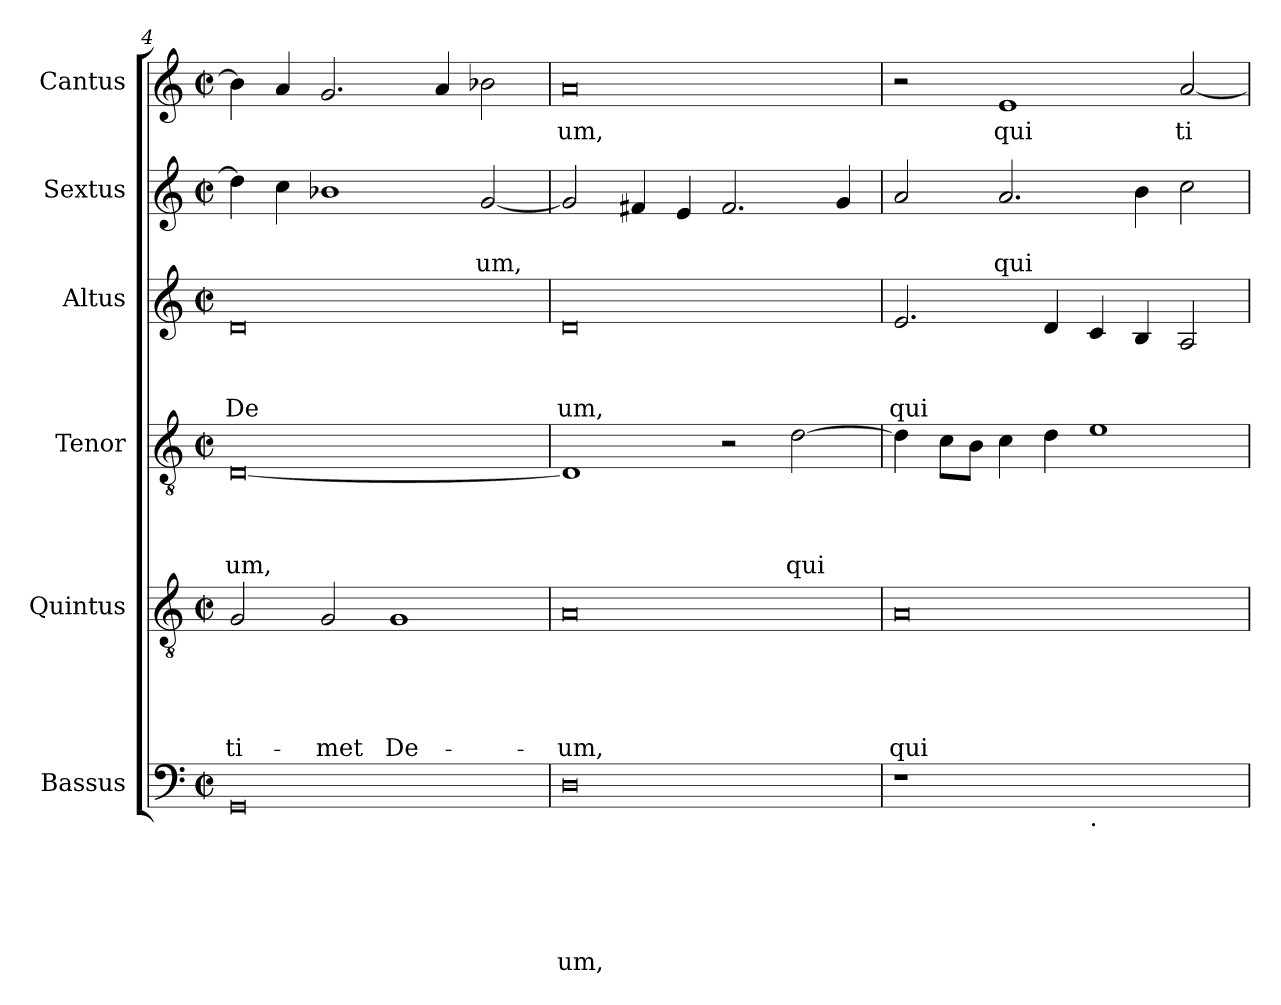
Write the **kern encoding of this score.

**kern	**text	**text	**text	**text	**text	**text	**kern	**text	**text	**text	**text	**text	**kern	**text	**text	**text	**text	**kern	**text	**text	**text	**kern	**text	**text	**kern	**text
*part6	*part6	*part6	*part6	*part6	*part6	*part6	*part5	*part5	*part5	*part5	*part5	*part5	*part4	*part4	*part4	*part4	*part4	*part3	*part3	*part3	*part3	*part2	*part2	*part2	*part1	*part1
*staff6	*staff6	*staff6	*staff6	*staff6	*staff6	*staff6	*staff5	*staff5	*staff5	*staff5	*staff5	*staff5	*staff4	*staff4	*staff4	*staff4	*staff4	*staff3	*staff3	*staff3	*staff3	*staff2	*staff2	*staff2	*staff1	*staff1
*I"Bassus	*	*	*	*	*	*	*I"Quintus	*	*	*	*	*	*I"Tenor	*	*	*	*	*I"Altus	*	*	*	*I"Sextus	*	*	*I"Cantus	*
*clefF4	*	*	*	*	*	*	*clefGv2	*	*	*	*	*	*clefGv2	*	*	*	*	*clefG2	*	*	*	*clefG2	*	*	*clefG2	*
*k[]	*	*	*	*	*	*	*k[]	*	*	*	*	*	*k[]	*	*	*	*	*k[]	*	*	*	*k[]	*	*	*k[]	*
*C:	*	*	*	*	*	*	*C:	*	*	*	*	*	*C:	*	*	*	*	*C:	*	*	*	*C:	*	*	*C:	*
*M2/2	*	*	*	*	*	*	*M2/2	*	*	*	*	*	*M2/2	*	*	*	*	*M2/2	*	*	*	*M2/2	*	*	*M2/2	*
*met(c|)	*	*	*	*	*	*	*met(c|)	*	*	*	*	*	*met(c|)	*	*	*	*	*met(c|)	*	*	*	*met(c|)	*	*	*met(c|)	*
=4	=4	=4	=4	=4	=4	=4	=4	=4	=4	=4	=4	=4	=4	=4	=4	=4	=4	=4	=4	=4	=4	=4	=4	=4	=4	=4
!	!	!	!	!	!	!	!	!	!	!	!	!LO:LY:b	!	!	!	!	!LO:LY:b	!	!	!	!LO:LY:b	!	!	!	!	!
0GG	.	.	.	.	.	.	2G/	.	.	.	.	ti-	[<0D	.	.	.	um,	0d	.	.	De	4dd\]	.	.	4b-\]	.
.	.	.	.	.	.	.	.	.	.	.	.	.	.	.	.	.	.	.	.	.	.	4cc\	.	.	4a/	.
!	!	!	!	!	!	!	!	!	!	!	!	!LO:LY:b	!	!	!	!	!	!	!	!	!	!	!	!	!	!
.	.	.	.	.	.	.	2G/	.	.	.	.	-met	.	.	.	.	.	.	.	.	.	1b-X	.	.	2.g/	.
!	!	!	!	!	!	!	!	!	!	!	!	!LO:LY:b	!	!	!	!	!	!	!	!	!	!	!	!	!	!
.	.	.	.	.	.	.	1G	.	.	.	.	De-	.	.	.	.	.	.	.	.	.	.	.	.	.	.
.	.	.	.	.	.	.	.	.	.	.	.	.	.	.	.	.	.	.	.	.	.	.	.	.	4a/	.
!	!	!	!	!	!	!	!	!	!	!	!	!	!	!	!	!	!	!	!	!	!	!	!	!LO:LY:b	!	!
.	.	.	.	.	.	.	.	.	.	.	.	.	.	.	.	.	.	.	.	.	.	[<2g/	.	um,	2b-X\	.
=5	=5	=5	=5	=5	=5	=5	=5	=5	=5	=5	=5	=5	=5	=5	=5	=5	=5	=5	=5	=5	=5	=5	=5	=5	=5	=5
!	!	!	!	!	!	!LO:LY:b	!	!	!	!	!	!LO:LY:b	!	!	!	!	!	!	!	!	!LO:LY:b	!	!	!	!	!LO:LY:b
0D	.	.	.	.	.	um,	0A	.	.	.	.	-um,	1D]	.	.	.	.	0d	.	.	um,	2g/]	.	.	0a	-um,
.	.	.	.	.	.	.	.	.	.	.	.	.	.	.	.	.	.	.	.	.	.	4f#X/	.	.	.	.
.	.	.	.	.	.	.	.	.	.	.	.	.	.	.	.	.	.	.	.	.	.	4e/	.	.	.	.
.	.	.	.	.	.	.	.	.	.	.	.	.	2r	.	.	.	.	.	.	.	.	2.f#/	.	.	.	.
!	!	!	!	!	!	!	!	!	!	!	!	!	!	!	!	!	!LO:LY:b	!	!	!	!	!	!	!	!	!
.	.	.	.	.	.	.	.	.	.	.	.	.	[<2d\	.	.	.	qui	.	.	.	.	.	.	.	.	.
.	.	.	.	.	.	.	.	.	.	.	.	.	.	.	.	.	.	.	.	.	.	4g/	.	.	.	.
!!LO:LB:g=z
=6	=6	=6	=6	=6	=6	=6	=6	=6	=6	=6	=6	=6	=6	=6	=6	=6	=6	=6	=6	=6	=6	=6	=6	=6	=6	=6
!	!	!	!	!	!	!	!	!	!	!	!	!LO:LY:b	!	!	!	!	!	!	!	!	!LO:LY:b	!	!	!	!	!
1r	.	.	.	.	.	.	0A	.	.	.	.	qui	4d\]	.	.	.	.	2.e/	.	.	qui	2a/	.	.	2r	.
.	.	.	.	.	.	.	.	.	.	.	.	.	8c\L	.	.	.	.	.	.	.	.	.	.	.	.	.
.	.	.	.	.	.	.	.	.	.	.	.	.	8B\J	.	.	.	.	.	.	.	.	.	.	.	.	.
!	!	!	!	!	!	!	!	!	!	!	!	!	!	!	!	!	!	!	!	!	!	!	!	!LO:LY:b	!	!LO:LY:b
.	.	.	.	.	.	.	.	.	.	.	.	.	4c\	.	.	.	.	.	.	.	.	2.a/	.	qui	1e	qui
.	.	.	.	.	.	.	.	.	.	.	.	.	4d\	.	.	.	.	4d/	.	.	.	.	.	.	.	.
!LO:TX:b:t=.	!	!	!	!	!	!	!	!	!	!	!	!	!	!	!	!	!	!	!	!	!	!	!	!	!	!
1ryy	.	.	.	.	.	.	.	.	.	.	.	.	1e	.	.	.	.	4c/	.	.	.	.	.	.	.	.
.	.	.	.	.	.	.	.	.	.	.	.	.	.	.	.	.	.	4B/	.	.	.	4b\	.	.	.	.
!	!	!	!	!	!	!	!	!	!	!	!	!	!	!	!	!	!	!	!	!	!	!	!	!	!	!LO:LY:b
.	.	.	.	.	.	.	.	.	.	.	.	.	.	.	.	.	.	2A/	.	.	.	2cc\	.	.	[<2a/	ti
=	=	=	=	=	=	=	=	=	=	=	=	=	=	=	=	=	=	=	=	=	=	=	=	=	=	=
*-	*-	*-	*-	*-	*-	*-	*-	*-	*-	*-	*-	*-	*-	*-	*-	*-	*-	*-	*-	*-	*-	*-	*-	*-	*-	*-
